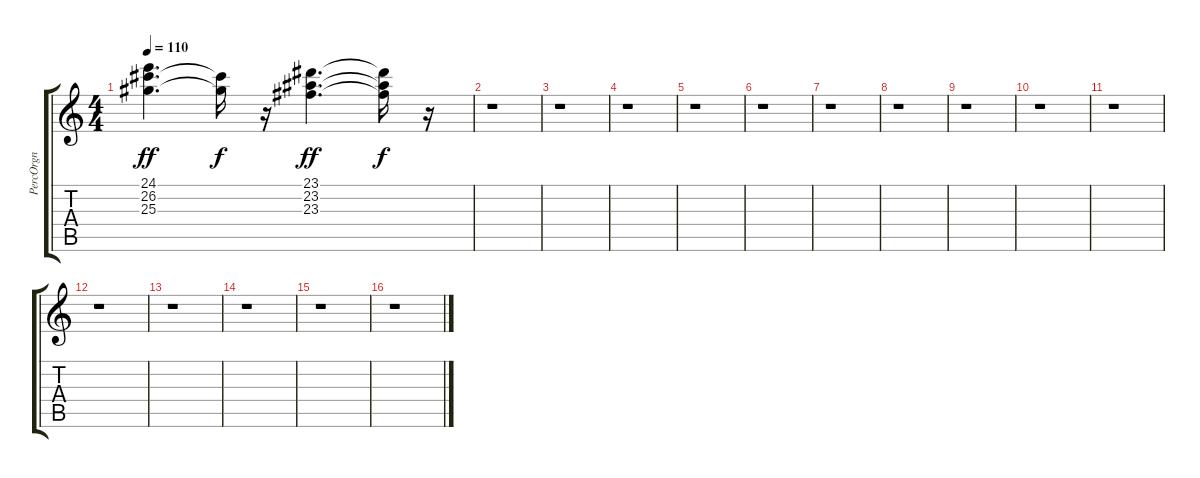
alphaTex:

\track ("PercOrgn" "PercOrgn") {instrument percussiveorgan}
\staff {score tabs}
\tuning (E4 B3 G3 D3 A2 E2) {hide}
\ts (4 4)
\tempo 110
\clef g2
\ks c
(24.1 26.2 25.3).4{d dy ff} (26.2{t} 25.3{t}).16{dy f} r.16 (23.1 23.2 23.3).4{d dy ff} (23.1{t} 23.2{t} 23.3{t}).16{dy f} r.16 |
r.1 |
r.1 |
r.1 |
r.1 |
r.1 |
r.1 |
r.1 |
r.1 |
r.1 |
r.1 |
r.1 |
r.1 |
r.1 |
r.1 |
r.1
